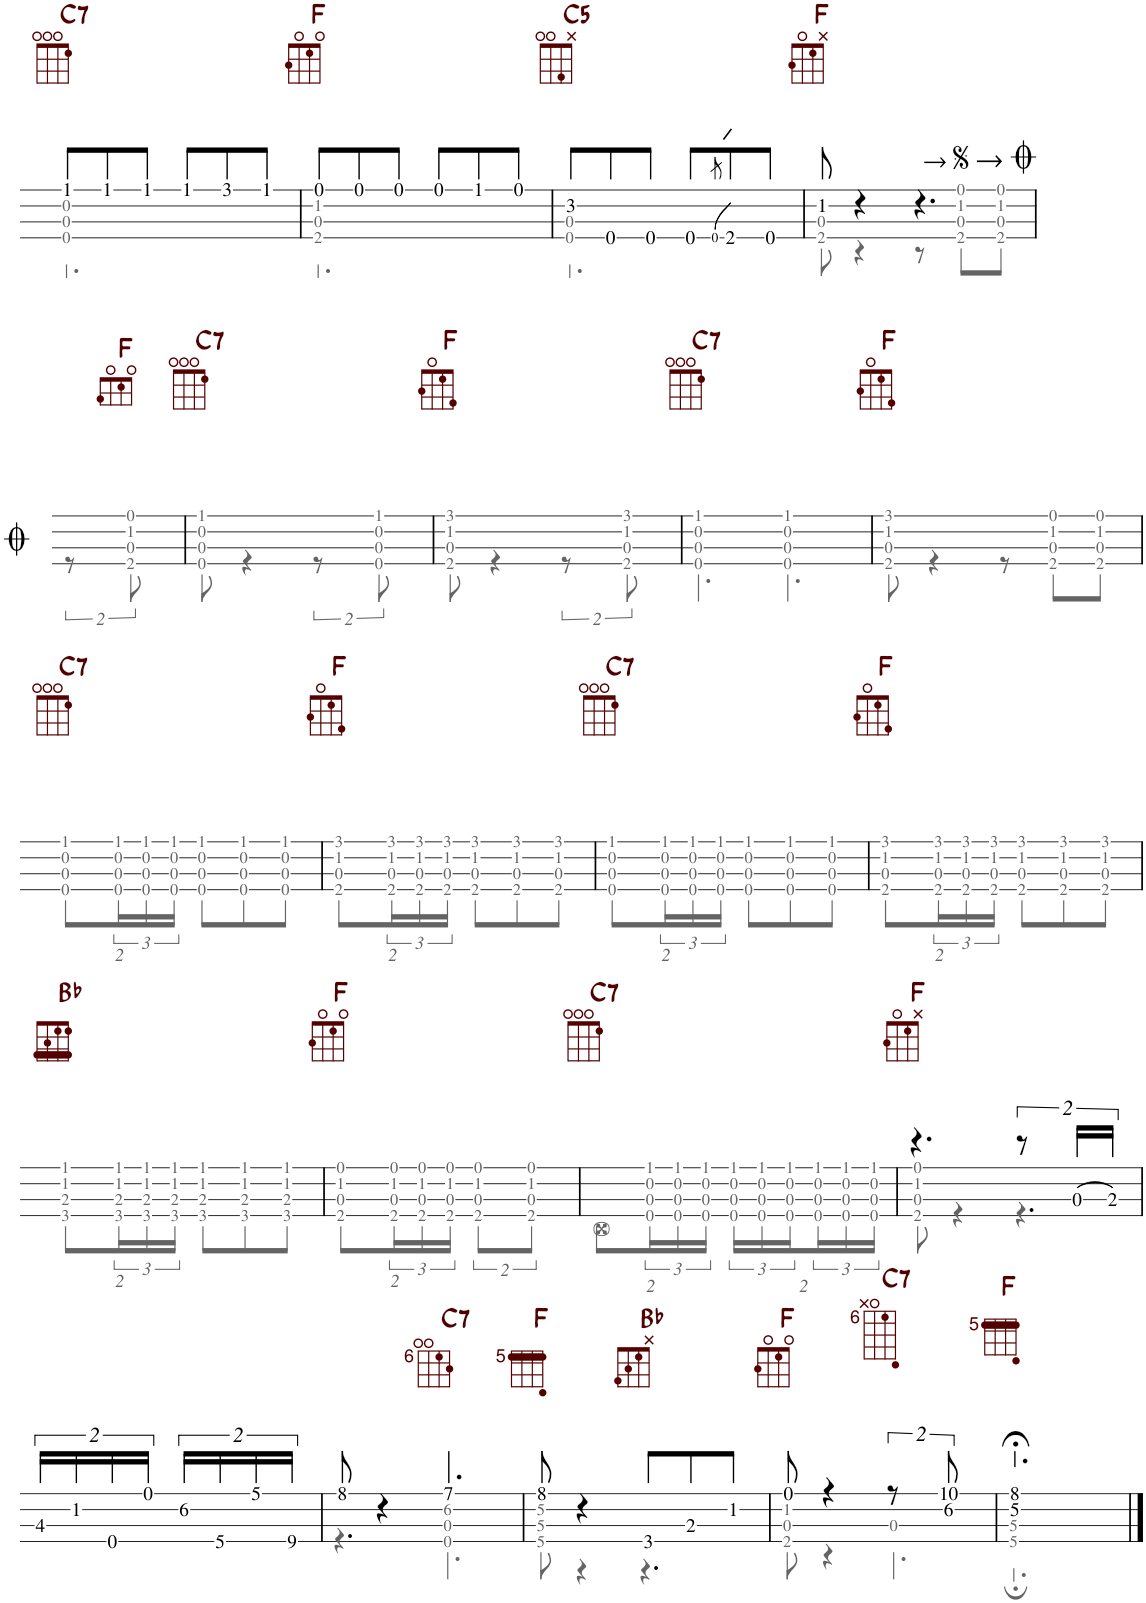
**kern	**harte
*part1	*part1
*staff1	*
*I"Ukulélé [Tablature]	*
!!LO:PB:g=z
*k[]	*
*M6/8	*
=70	=70
*^	*
!	!	!LO:H:kt=7
8b-/L	2.g!i\ 2.c!i\ 2.e!i\	C:7
8b-/	.	.
8b-/J	.	.
8b-/L	.	.
8cc/	.	.
8b-/J	.	.
=71	=71	=71
8a/L	2.a!i\ 2.c!i\ 2.f!i\	F:maj
8a/	.	.
8a/J	.	.
8a/L	.	.
8b-/	.	.
8a/J	.	.
=72	=72	=72
!	!	!LO:H:kt=5
8g/L	2.g!i\ 2.c!i\	C:(1,5)
8g/	.	.
8g/J	.	.
8g/L	.	.
(8qg/	.	.
8a/)	.	.
8g/J	.	.
=73	=73	=73
8f/	8a!i\ 8c!i\	F:maj
4r	4r	.
4.r	8r	.
.	8a!i\ 8c!i\ 8f!i\ 8a!i\L	.
.	8a!i\ 8c!i\ 8f!i\ 8a!i\J	.
!	!LO:TX:a:t=→	!
!	!LO:TX:a:t=→ <font size="14"/>	!
!!LO:LB:g=z	!!
=74	=74	=74
4ryy	16%3r	.
.	16%3a!i\ 16%3c!i\ 16%3f!i\ 16%3a!i\	F:maj
8ryy	.	.
=75	=75	=75
!	!	!LO:H:kt=7
2.ryy	8g!i\ 8c!i\ 8e!i\ 8b-!i\	C:7
.	4r	.
.	16%3r	.
.	16%3g!i\ 16%3c!i\ 16%3e!i\ 16%3a#!i\	.
=76	=76	=76
2.ryy	8a!i\ 8c!i\ 8f!i\ 8cc!i\	F:maj
.	4r	.
.	16%3r	.
.	16%3a!i\ 16%3c!i\ 16%3f!i\ 16%3cc!i\	.
=77	=77	=77
!	!	!LO:H:kt=7
2.ryy	4.g!i\ 4.c!i\ 4.e!i\ 4.b-!i\	C:7
.	4.g!i\ 4.c!i\ 4.e!i\ 4.b-!i\	.
=78	=78	=78
2.ryy	8a!i\ 8c!i\ 8f!i\ 8cc!i\	F:maj
.	4r	.
.	8r	.
.	8a!i\ 8c!i\ 8f!i\ 8a!i\L	.
.	8a!i\ 8c!i\ 8f!i\ 8a!i\J	.
!!LO:LB:g=z	!!
=79	=79	=79
*	*Xbrackettup	*
!	!	!LO:H:kt=7
2.ryy	16%3g!i\ 16%3c!i\ 16%3e!i\ 16%3b-!i\L	C:7
.	16g!i\ 16c!i\ 16e!i\ 16b-!i\L	.
.	16g!i\ 16c!i\ 16e!i\ 16b-!i\	.
.	16g!i\ 16c!i\ 16e!i\ 16b-!i\JJ	.
.	8g!i\ 8c!i\ 8e!i\ 8b-!i\L	.
.	8g!i\ 8c!i\ 8e!i\ 8b-!i\	.
.	8g!i\ 8c!i\ 8e!i\ 8b-!i\J	.
=80	=80	=80
2.ryy	16%3a!i\ 16%3c!i\ 16%3f!i\ 16%3cc!i\L	F:maj
.	16a!i\ 16c!i\ 16f!i\ 16cc!i\L	.
.	16a!i\ 16c!i\ 16f!i\ 16cc!i\	.
.	16a!i\ 16c!i\ 16f!i\ 16cc!i\JJ	.
.	8a!i\ 8c!i\ 8f!i\ 8cc!i\L	.
.	8a!i\ 8c!i\ 8f!i\ 8cc!i\	.
.	8a!i\ 8c!i\ 8f!i\ 8cc!i\J	.
=81	=81	=81
!	!	!LO:H:kt=7
2.ryy	16%3g!i\ 16%3c!i\ 16%3e!i\ 16%3b-!i\L	C:7
.	16g!i\ 16c!i\ 16e!i\ 16b-!i\L	.
.	16g!i\ 16c!i\ 16e!i\ 16b-!i\	.
.	16g!i\ 16c!i\ 16e!i\ 16b-!i\JJ	.
.	8g!i\ 8c!i\ 8e!i\ 8b-!i\L	.
.	8g!i\ 8c!i\ 8e!i\ 8b-!i\	.
.	8g!i\ 8c!i\ 8e!i\ 8b-!i\J	.
=82	=82	=82
2.ryy	16%3a!i\ 16%3c!i\ 16%3f!i\ 16%3cc!i\L	F:maj
.	16a!i\ 16c!i\ 16f!i\ 16cc!i\L	.
.	16a!i\ 16c!i\ 16f!i\ 16cc!i\	.
.	16a!i\ 16c!i\ 16f!i\ 16cc!i\JJ	.
.	8a!i\ 8c!i\ 8f!i\ 8cc!i\L	.
.	8a!i\ 8c!i\ 8f!i\ 8cc!i\	.
.	8a!i\ 8c!i\ 8f!i\ 8cc!i\J	.
!!LO:LB:g=z	!!
=83	=83	=83
2.ryy	16%3a#!i\ 16%3d!i\ 16%3f!i\ 16%3b-!i\L	Bb:maj
.	16a#!i\ 16d!i\ 16f!i\ 16b-!i\L	.
.	16a#!i\ 16d!i\ 16f!i\ 16b-!i\	.
.	16a#!i\ 16d!i\ 16f!i\ 16b-!i\JJ	.
.	8a#!i\ 8d!i\ 8f!i\ 8b-!i\L	.
.	8a#!i\ 8d!i\ 8f!i\ 8b-!i\	.
.	8a#!i\ 8d!i\ 8f!i\ 8b-!i\J	.
=84	=84	=84
2.ryy	16%3a!i\ 16%3c!i\ 16%3f!i\ 16%3a!i\L	F:maj
.	16a!i\ 16c!i\ 16f!i\ 16a!i\L	.
.	16a!i\ 16c!i\ 16f!i\ 16a!i\	.
.	16a!i\ 16c!i\ 16f!i\ 16a!i\JJ	.
*	*brackettup	*
.	16%3a!i\ 16%3c!i\ 16%3f!i\ 16%3a!i\L	.
.	16%3a!i\ 16%3c!i\ 16%3f!i\ 16%3a!i\J	.
=85	=85	=85
*	*Xbrackettup	*
!	!	!LO:H:kt=7
2.ryy	16%3gi\L	C:7
.	16g!i\ 16c!i\ 16e!i\ 16b-!i\L	.
.	16g!i\ 16c!i\ 16e!i\ 16b-!i\	.
.	16g!i\ 16c!i\ 16e!i\ 16b-!i\JJ	.
.	16g!i\ 16c!i\ 16e!i\ 16b-!i\LL	.
.	16g!i\ 16c!i\ 16e!i\ 16b-!i\	.
.	16g!i\ 16c!i\ 16e!i\ 16b-!i\J	.
.	16g!i\ 16c!i\ 16e!i\ 16b-!i\L	.
.	16g!i\ 16c!i\ 16e!i\ 16b-!i\	.
.	16g!i\ 16c!i\ 16e!i\ 16b-!i\JJ	.
=86	=86	=86
4.r	8a!i\ 8c!i\ 8f!i\ 8a!i\	F:maj
.	4r	.
*brackettup	*	*
16%3r	4.r	.
(32%3c/LL	.	.
32%3d/JJ)	.	.
*v	*v	*
!!LO:LB:g=z
=87	=87
32%3e/LL	.
32%3f/	.
32%3g/	.
32%3a/JJ	.
32%3b-/LL	.
32%3cc/	.
32%3dd/	.
32%3ee/JJ	.
=88	=88
*^	*
8ff/	4.r	.
4r	.	.
!	!	!LO:H:kt=7
4.ee/	4.g!i\ 4.c!i\ 4.b-!i\	C:7
=89	=89	=89
8ff/	8cc!i\ 8f!i\ 8a!i\	F:maj
4r	4r	.
8b-/L	4.r	Bb:maj
8d/	.	.
8f/J	.	.
=90	=90	=90
8a/	8a!i\ 8c!i\ 8f!i\	F:maj
4r	4r	.
!	!	!LO:H:kt=7
16%3r	4.c!i\	C:7
16%3b-/ 16%3gg/	.	.
=91	=91	=91
2.a/;< 2.ff/;<	2.cc!i\; 2.f!i\;	F:maj
*v	*v	*
==	==
*-	*-
